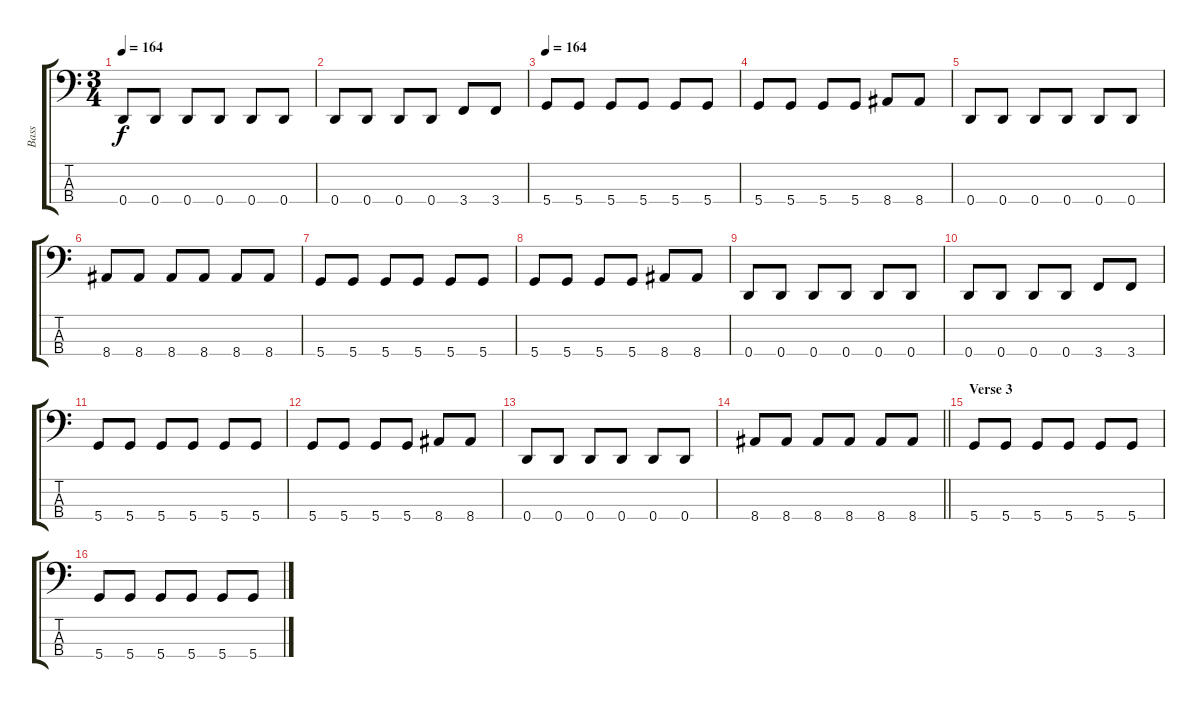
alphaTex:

\track ("Bass" "Bass") {instrument electricbasspick}
\staff {score tabs}
\tuning (F2 C2 G1 D1) {hide}
\ts (3 4)
\tempo 164
\clef f4
\ks c
0.4.8{dy f} 0.4.8 0.4.8 0.4.8 0.4.8 0.4.8 |
0.4.8 0.4.8 0.4.8 0.4.8 3.4.8 3.4.8 |
\tempo 164
5.4.8 5.4.8 5.4.8 5.4.8 5.4.8 5.4.8 |
5.4.8 5.4.8 5.4.8 5.4.8 8.4.8 8.4.8 |
0.4.8 0.4.8 0.4.8 0.4.8 0.4.8 0.4.8 |
8.4.8 8.4.8 8.4.8 8.4.8 8.4.8 8.4.8 |
5.4.8 5.4.8 5.4.8 5.4.8 5.4.8 5.4.8 |
5.4.8 5.4.8 5.4.8 5.4.8 8.4.8 8.4.8 |
0.4.8 0.4.8 0.4.8 0.4.8 0.4.8 0.4.8 |
0.4.8 0.4.8 0.4.8 0.4.8 3.4.8 3.4.8 |
5.4.8 5.4.8 5.4.8 5.4.8 5.4.8 5.4.8 |
5.4.8 5.4.8 5.4.8 5.4.8 8.4.8 8.4.8 |
0.4.8 0.4.8 0.4.8 0.4.8 0.4.8 0.4.8 |
\barLineRight lightlight
8.4.8 8.4.8 8.4.8 8.4.8 8.4.8 8.4.8 |
\section ("" "Verse 3")
5.4.8 5.4.8 5.4.8 5.4.8 5.4.8 5.4.8 |
5.4.8 5.4.8 5.4.8 5.4.8 5.4.8 5.4.8
